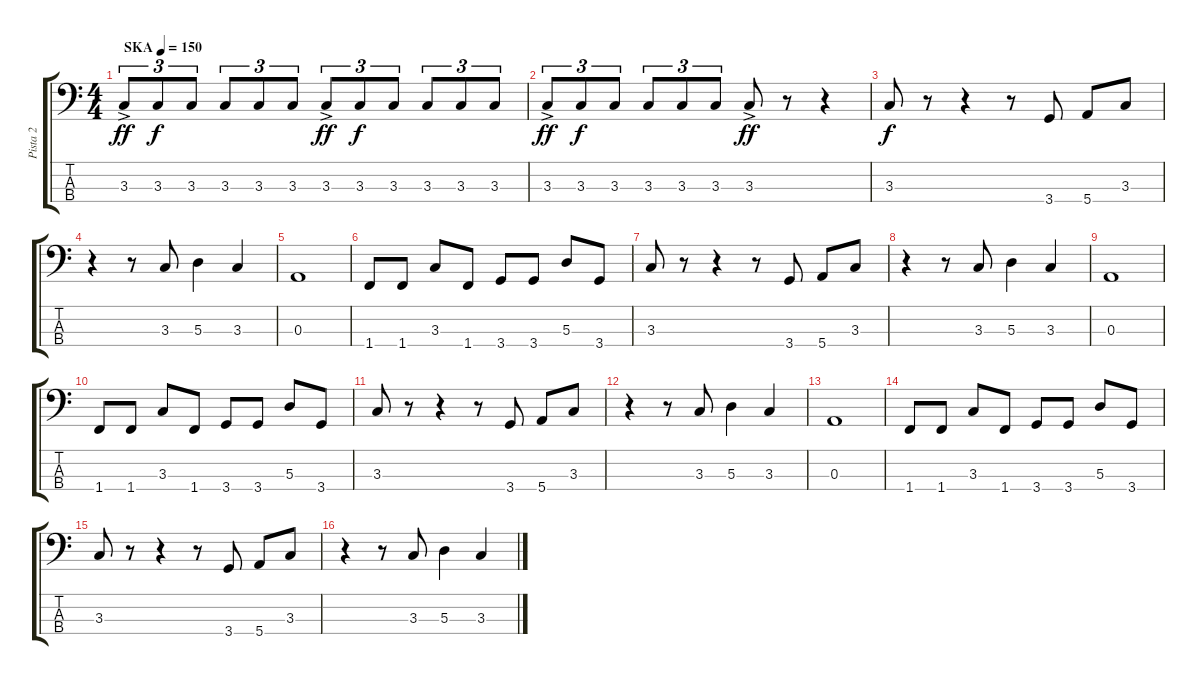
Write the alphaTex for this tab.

\track ("Pista 2" "Pista 2") {instrument electricbassfinger}
\staff {score tabs}
\tuning (G2 D2 A1 E1) {hide}
\ts (4 4)
\tempo (150 "SKA")
\clef f4
\ks c
3.3{ac}.8{tu (3 2) dy ff instrument electricbassfinger} 3.3.8{tu (3 2) dy f} 3.3.8{tu (3 2)} 3.3.8{tu (3 2)} 3.3.8{tu (3 2)} 3.3.8{tu (3 2)} 3.3{ac}.8{tu (3 2) dy ff} 3.3.8{tu (3 2) dy f} 3.3.8{tu (3 2)} 3.3.8{tu (3 2)} 3.3.8{tu (3 2)} 3.3.8{tu (3 2)} |
3.3{ac}.8{tu (3 2) dy ff} 3.3.8{tu (3 2) dy f} 3.3.8{tu (3 2)} 3.3.8{tu (3 2)} 3.3.8{tu (3 2)} 3.3.8{tu (3 2)} 3.3{ac}.8{dy ff} r.8 r.4 |
3.3.8{dy f} r.8 r.4 r.8 3.4.8 5.4.8 3.3.8 |
r.4 r.8 3.3.8 5.3.4 3.3.4 |
0.3.1 |
1.4.8 1.4.8 3.3.8 1.4.8 3.4.8 3.4.8 5.3.8 3.4.8 |
3.3.8 r.8 r.4 r.8 3.4.8 5.4.8 3.3.8 |
r.4 r.8 3.3.8 5.3.4 3.3.4 |
0.3.1 |
1.4.8 1.4.8 3.3.8 1.4.8 3.4.8 3.4.8 5.3.8 3.4.8 |
3.3.8 r.8 r.4 r.8 3.4.8 5.4.8 3.3.8 |
r.4 r.8 3.3.8 5.3.4 3.3.4 |
0.3.1 |
1.4.8 1.4.8 3.3.8 1.4.8 3.4.8 3.4.8 5.3.8 3.4.8 |
3.3.8 r.8 r.4 r.8 3.4.8 5.4.8 3.3.8 |
r.4 r.8 3.3.8 5.3.4 3.3.4
